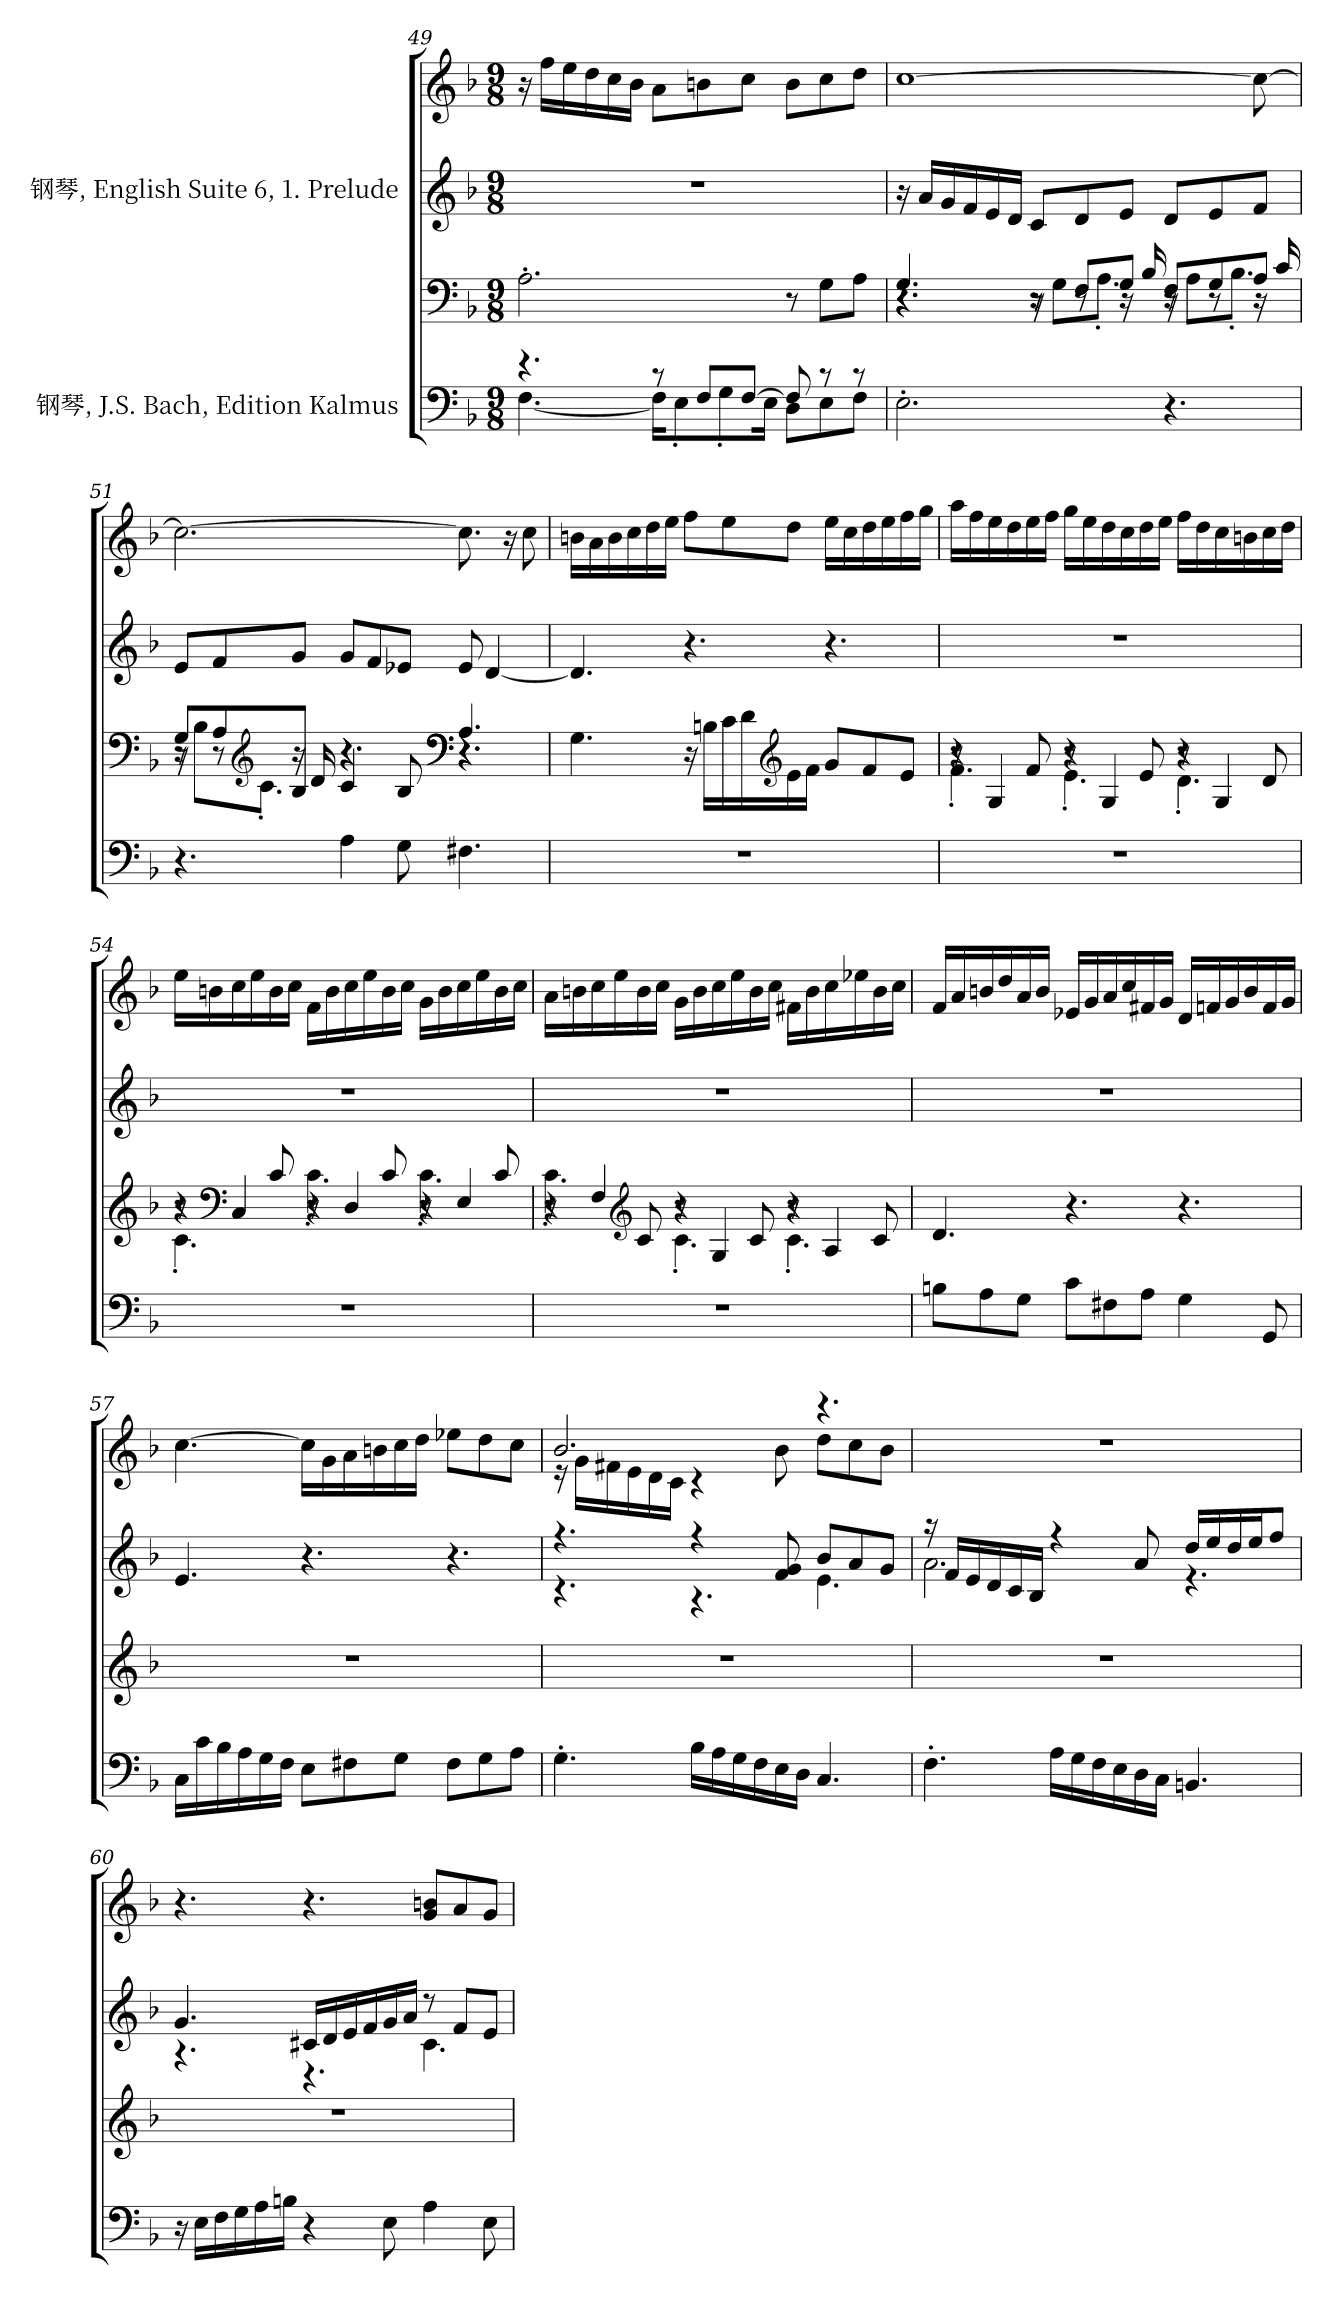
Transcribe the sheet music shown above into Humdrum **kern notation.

**kern	**kern	**kern	**kern
*part2	*part2	*part1	*part1
*staff4	*staff3	*staff2	*staff1
*I"钢琴, J.S. Bach, Edition Kalmus	*	*I"钢琴, English Suite 6, 1. Prelude	*
*clefF4	*clefF4	*clefG2	*clefG2
*k[b-]	*k[b-]	*k[b-]	*k[b-]
*M9/8	*M9/8	*M9/8	*M9/8
=49	=49	=49	=49
*^	*	*	*
4.r	[4.F\	2.A'\	8%9r	16r
.	.	.	.	16ff\LL
.	.	.	.	16ee\
.	.	.	.	16dd\
.	.	.	.	16cc\
.	.	.	.	16b-\JJ
8r	16F\KL]	.	.	8a\L
.	8E'\	.	.	.
8F/L	.	.	.	8bn\
.	8G'\	.	.	.
[8F/J	.	.	.	8cc\J
.	16E\Jk	.	.	.
8F/]	8D\L	8r	.	8b\L
8r	8E\	8G\L	.	8cc\
8r	8F\J	8A\J	.	8dd\J
*v	*v	*	*	*
!!LO:PB:g=z
=50	=50	=50	=50
*	*^	*	*
*	*	*^	*	*
2.E'\	4.G/	4.r	4.r	16r	[1cc
.	.	.	.	16a/LL	.
.	.	.	.	16g/	.
.	.	.	.	16f/	.
.	.	.	.	16e/	.
.	.	.	.	16d/JJ	.
.	8r	16r	8r	8c/L	.
.	.	8G\L	.	.	.
.	8r	.	8F/L	8d/	.
.	.	8.A'\J	.	.	.
.	16r	.	8G/J	8e/J	.
.	16B-/	.	.	.	.
4.r	8r	16r	8F/L	8d/L	.
.	.	8A\L	.	.	.
.	8r	.	8G/	8e/	.
.	.	8.B-'\J	.	.	.
.	16r	.	8A/J	8f/J	8cc\_
.	16c/	.	.	.	.
=51	=51	=51	=51	=51	=51
4.r	8r	16r	8G/L	8e/L	2.cc\_
.	.	8B-\L	.	.	.
.	8r	.	8A/	8f/	.
*	*clefG2	*	*	*	*
.	.	8.c'\J	.	.	.
.	16r	.	8B-/J	8g/J	.
.	16d/	.	.	.	.
4A\	4c/	4.r	4.r	8g/L	.
.	.	.	.	8f/	.
8G\	8B-/	.	.	8e-X/J	.
*	*clefF4	*	*	*	*
4.F#X\	4.A/	4.r	4.r	8e-/	8.cc\]
.	.	.	.	[4d/	.
.	.	.	.	.	16r
.	.	.	.	.	8cc\
*	*v	*v	*v	*	*
!!LO:LB:g=z
=52	=52	=52	=52
8%9r	4.G\	4.d/]	16bn\LL
.	.	.	16a\
.	.	.	16b\
.	.	.	16cc\
.	.	.	16dd\
.	.	.	16ee\JJ
.	16r	4.r	8ff\L
.	16Bn\LL	.	.
.	16c\	.	8ee\
.	16d\	.	.
*	*clefG2	*	*
.	16e\	.	8dd\J
.	16f\JJ	.	.
.	8g/L	4.r	16ee\LL
.	.	.	16cc\
.	8f/	.	16dd\
.	.	.	16ee\
.	8e/J	.	16ff\
.	.	.	16gg\JJ
=53	=53	=53	=53
*	*^	*	*
*	*	*^	*	*
8%9r	4r	4.f'\	8r	8%9r	16aa\LL
.	.	.	.	.	16ff\
.	.	.	4G/	.	16ee\
.	.	.	.	.	16dd\
.	8f/	.	.	.	16ee\
.	.	.	.	.	16ff\JJ
.	4r	4.e'\	8r	.	16gg\LL
.	.	.	.	.	16ee\
.	.	.	4G/	.	16dd\
.	.	.	.	.	16cc\
.	8e/	.	.	.	16dd\
.	.	.	.	.	16ee\JJ
.	4r	4.d'\	8r	.	16ff\LL
.	.	.	.	.	16dd\
.	.	.	4G/	.	16cc\
.	.	.	.	.	16bn\
.	8d/	.	.	.	16cc\
.	.	.	.	.	16dd\JJ
!!LO:LB:g=z
=54	=54	=54	=54	=54	=54
8%9r	4r	4.c'\	8r	8%9r	16ee\LL
.	.	.	.	.	16bn\
*	*clefF4	*	*	*	*
.	.	.	4C/	.	16cc\
.	.	.	.	.	16ee\
.	8c/	.	.	.	16b\
.	.	.	.	.	16cc\JJ
.	4r	4.c'\	8r	.	16f\LL
.	.	.	.	.	16b\
.	.	.	4D/	.	16cc\
.	.	.	.	.	16ee\
.	8c/	.	.	.	16b\
.	.	.	.	.	16cc\JJ
.	4r	4.c'\	8r	.	16g\LL
.	.	.	.	.	16b\
.	.	.	4E/	.	16cc\
.	.	.	.	.	16ee\
.	8c/	.	.	.	16b\
.	.	.	.	.	16cc\JJ
=55	=55	=55	=55	=55	=55
8%9r	4r	4.c'\	8r	8%9r	16a\LL
.	.	.	.	.	16bn\
.	.	.	4F/	.	16cc\
.	.	.	.	.	16ee\
*	*clefG2	*	*	*	*
.	8c/	.	.	.	16b\
.	.	.	.	.	16cc\JJ
.	4r	4.c'\	8r	.	16g\LL
.	.	.	.	.	16b\
.	.	.	4G/	.	16cc\
.	.	.	.	.	16ee\
.	8c/	.	.	.	16b\
.	.	.	.	.	16cc\JJ
.	4r	4.c'\	8r	.	16f#X\LL
.	.	.	.	.	16b\
.	.	.	4A/	.	16cc\
.	.	.	.	.	16ee-X\
.	8c/	.	.	.	16b\
.	.	.	.	.	16cc\JJ
*	*v	*v	*v	*	*
!!LO:PB:g=z
=56	=56	=56	=56
8Bn\L	4.d/	8%9r	16f/LL
.	.	.	16a/
8A\	.	.	16bn/
.	.	.	16dd/
8G\J	.	.	16a/
.	.	.	16b/JJ
8c\L	4.r	.	16e-X/LL
.	.	.	16g/
8F#X\	.	.	16a/
.	.	.	16cc/
8A\J	.	.	16f#X/
.	.	.	16g/JJ
4G\	4.r	.	16d/LL
.	.	.	16fn/
.	.	.	16g/
.	.	.	16b/
8GG/	.	.	16f/
.	.	.	16g/JJ
=57	=57	=57	=57
16C\LL	8%9r	4.e/	[4.cc\
16c\	.	.	.
16B-\	.	.	.
16A\	.	.	.
16G\	.	.	.
16F\JJ	.	.	.
8E\L	.	4.r	16cc\LL]
.	.	.	16g\
8F#X\	.	.	16a\
.	.	.	16bn\
8G\J	.	.	16cc\
.	.	.	16dd\JJ
8F#\L	.	4.r	8ee-X\L
8G\	.	.	8dd\
8A\J	.	.	8cc\J
!!LO:LB:g=z
=58	=58	=58	=58
*	*	*^	*^
4.G'\	8%9r	4.r	4.r	2.b-/	16r
.	.	.	.	.	16g\LL
.	.	.	.	.	16f#X\
.	.	.	.	.	16e\
.	.	.	.	.	16d\
.	.	.	.	.	16c\JJ
16B-\LL	.	4r	4.r	.	4r
16A\	.	.	.	.	.
16G\	.	.	.	.	.
16F\	.	.	.	.	.
16E\	.	8f/ 8g/	.	.	8b-\
16D\JJ	.	.	.	.	.
4.C/	.	8b-/L	4.e\	4.r	8dd\L
.	.	8a/	.	.	8cc\
.	.	8g/J	.	.	8b-\J
*	*	*	*	*v	*v
=59	=59	=59	=59	=59
4.F'\	8%9r	16r	2.a\	8%9r
.	.	16f/LL	.	.
.	.	16e/	.	.
.	.	16d/	.	.
.	.	16c/	.	.
.	.	16B-/JJ	.	.
16A\LL	.	4r	.	.
16G\	.	.	.	.
16F\	.	.	.	.
16E\	.	.	.	.
16D\	.	8a/	.	.
16C\JJ	.	.	.	.
4.BBn/	.	16dd/LL	4.r	.
.	.	16ee/	.	.
.	.	16dd/	.	.
.	.	16ee/J	.	.
.	.	8ff/J	.	.
!!LO:LB:g=z
=60	=60	=60	=60	=60
16r	8%9r	4.g/	4.r	4.r
16E\LL	.	.	.	.
16F\	.	.	.	.
16G\	.	.	.	.
16A\	.	.	.	.
16Bn\JJ	.	.	.	.
4r	.	16c#X/LL	4.r	4.r
.	.	16d/	.	.
.	.	16e/	.	.
.	.	16f/	.	.
8E\	.	16g/	.	.
.	.	16a/JJ	.	.
4A\	.	8r	4.c#\	8g/ 8bn/L
.	.	8f/L	.	8a/
8E\	.	8e/J	.	8g/J
*	*	*v	*v	*
=	=	=	=
*-	*-	*-	*-
